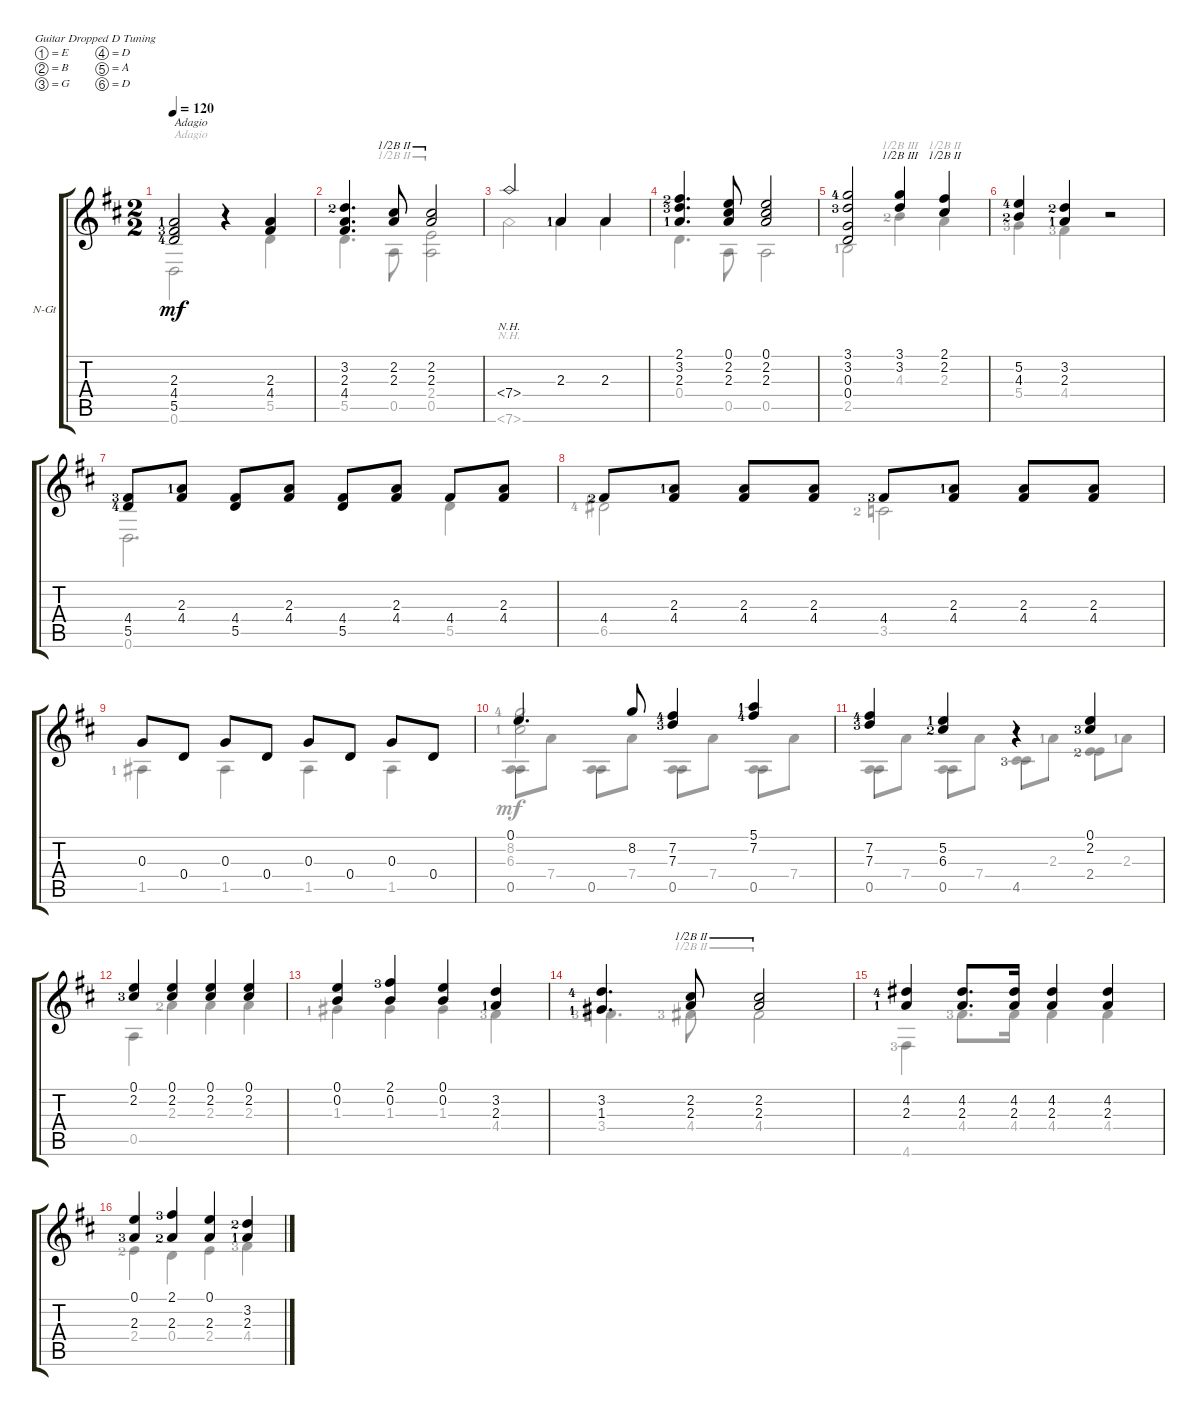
\defaultSystemsLayout 4
\bracketExtendMode groupsimilarinstruments
\firstSystemTrackNameOrientation horizontal
\otherSystemsTrackNameOrientation horizontal
\track ("Nylon Guitar" "N-Gt") {instrument acousticguitarnylon}
\staff {score tabs}
\tuning (E4 B3 G3 D3 A2 D2)
\voice
\ts (2 2)
\tempo 120
\clef g2
\ks d
(2.3{lf 2} 4.4{lf 4} 5.5{lf 5}).2{txt "Adagio" dy mf instrument acousticguitarnylon} r.4 (2.3 4.4).4 |
(3.2{lf 3} 2.3 4.4).4{d} (2.2 2.3).8{barre (2 half)} (2.2 2.3).2{barre (2 half)} |
7.4{nh}.2 2.3{lf 2}.4 2.3.4 |
(2.1{lf 3} 3.2{lf 4} 2.3{lf 2}).4{d} (2.3 2.2 0.1).8 (0.1 2.2 2.3).2 |
(3.1{lf 5} 3.2{lf 4} 0.3 0.4).2 (3.1 3.2).4{barre (3 half)} (2.2 2.1).4{barre (2 half)} |
(5.2{lf 5} 4.3{lf 3}).4 (2.3{lf 2} 3.2{lf 3}).4 r.2 |
(4.4{lf 4} 5.5{lf 5}).8 (2.3{lf 2} 4.4).8 (4.4 5.5).8 (2.3 4.4).8 (4.4 5.5).8 (2.3 4.4).8 4.4.8 (2.3 4.4).8 |
4.4{lf 3}.8 (2.3{lf 2} 4.4).8 (2.3 4.4).8 (4.4 2.3).8 4.4{lf 4}.8 (2.3{lf 2} 4.4).8 (2.3 4.4).8 (2.3 4.4).8 |
0.3.8 0.4.8 0.3.8 0.4.8 0.3.8 0.4.8 0.3.8 0.4.8 |
0.1.4{d} 8.2.8 (7.2{lf 5} 7.3{lf 4}).4 (5.1{lf 2} 7.2{lf 5}).4 |
(7.2{lf 5} 7.3{lf 4}).4 (6.3{lf 3} 5.2{lf 2}).4 r.4 (0.1 2.2{lf 4}).4 |
(2.2{lf 4} 0.1).4 (0.1 2.2).4 (2.2 0.1).4 (0.1 2.2).4 |
(0.1 0.2).4 (0.2 2.1{lf 4}).4 (0.1 0.2).4 (3.2 2.3{lf 2}).4 |
(3.2{lf 5} 1.3{lf 2}).4{d} (2.2 2.3).8{barre (2 half)} (2.3 2.2).2{barre (2 half)} |
(4.2{lf 5} 2.3{lf 2}).4 (4.2 2.3).8{d} (2.3 4.2).16 (4.2 2.3).4 (2.3 4.2).4 |
(0.1 2.3{lf 4}).4 (2.3{lf 3} 2.1{lf 4}).4 (0.1 2.3).4 (3.2{lf 3} 2.3{lf 2}).4
\voice
\clef g2
\ottava regular
\simile none
\ks d
0.6.2{txt "Adagio" dy mf} r.4 5.5.4 |
5.5.4{d} 0.5.8{barre (2 half)} (0.5 2.4).2{barre (2 half)} |
7.6{nh}.2 2.3{lf 2}.4 2.3.4 |
0.4.4{d} 0.5.8 0.5.2 |
2.5{lf 2}.2 4.3{lf 3}.4{barre (3 half)} 2.3.4{barre (2 half)} |
5.4{lf 4}.4 4.4{lf 4}.4 |
0.6.2{d} 5.5.4 |
6.5{lf 5}.2 3.5{lf 3}.2 |
1.5{lf 2}.4 1.5.4 1.5.4 1.5.4 |
0.5.8 7.4.8 0.5.8 7.4.8 0.5.8 7.4.8 0.5.8 7.4.8 |
0.5.8 7.4.8 0.5.8 7.4.8 4.5{lf 4}.8 2.3{lf 2}.8 2.4{lf 3}.8 2.3{lf 2}.8 |
0.5.4 2.3{lf 3}.4 2.3.4 2.3.4 |
1.3{lf 2}.4 1.3.4 1.3.4 4.4{lf 4}.4 |
3.4{lf 4}.4{d} 4.4{lf 4}.8{barre (2 half)} 4.4.2{barre (2 half)} |
4.6{lf 4}.4 4.4{lf 4}.8{d} 4.4.16 4.4.4 4.4.4 |
2.4{lf 3}.4 0.4.4 2.4.4 4.4{lf 4}.4
\voice
\clef g2
\ottava regular
\simile none
\ks d
|
|
|
|
|
|
|
|
|
0.5.4 0.5.4 0.5.4 0.5.4 |
0.5.4 0.5.4 4.5{lf 4}.4 2.4{lf 3}.4 |
|
|
|
|
\voice
\clef g2
\ottava regular
\simile none
\ks d
|
|
|
|
|
|
|
|
|
(8.2{lf 5} 6.3{lf 2}).2 |
|
|
|
|
|
